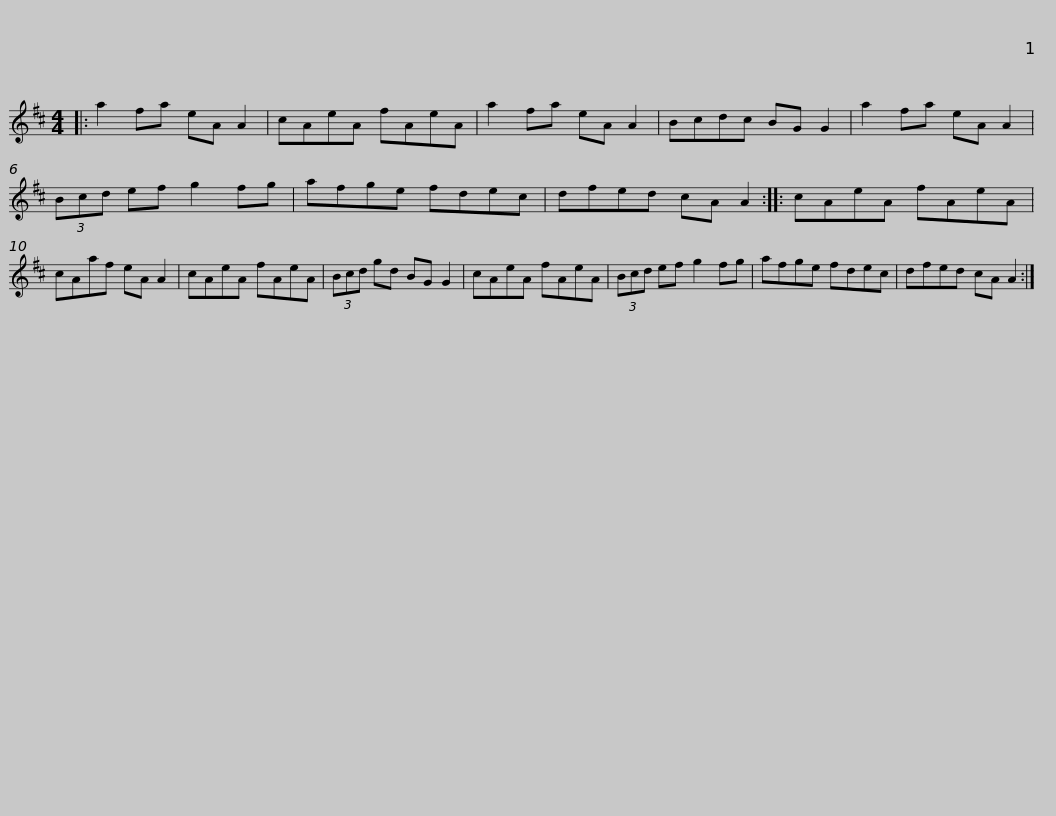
X:1
L:1/8
M:4/4
I:linebreak $
K:D
V:1 treble
V:1
|: a2 fa eA A2 | cAeA fAeA | a2 fa eA A2 | Bcdc BG G2 | a2 fa eA A2 | %5
 (3Bcd ef g2 fg |$ afge fdec | dfed cA A2 :: cAeA fAeA | cAaf eA A2 | %10
 cAeA fAeA |$ (3Bcd gd BG G2 | cAeA fAeA | (3Bcd ef g2 fg | afge fdec | %15
 dfed cA A2 :| %16
